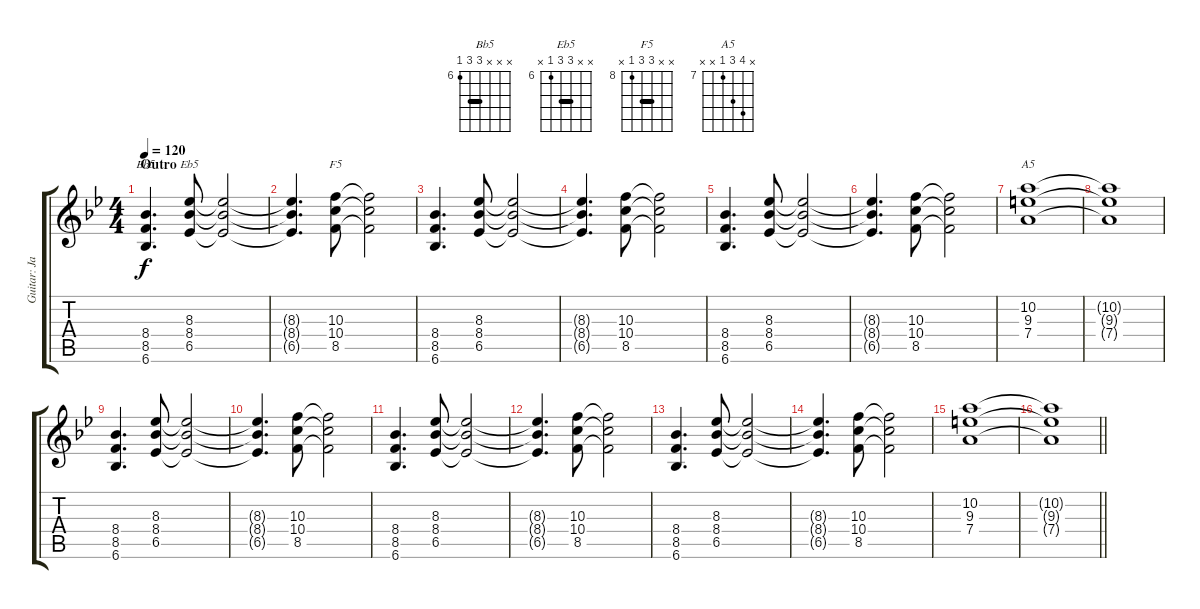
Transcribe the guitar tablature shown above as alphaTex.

\track ("Guitar: Jan" "Guitar: Ja") {instrument distortionguitar}
\staff {score tabs}
\tuning (E4 B3 G3 D3 A2 E2) {hide}
\chord ("Bb5" x x x 8 8 6) {firstfret 6 barre 8}
\chord ("Eb5" x x 8 8 6 x) {firstfret 6 barre 8}
\chord ("F5" x x 10 10 8 x) {firstfret 8 barre 10}
\chord ("A5" x 10 9 7 x x) {firstfret 7}
\ts (4 4)
\section ("" "Outro")
\tempo 120
\clef g2
\ks bb
(8.4 8.5 6.6).4{d ch "Bb5" dy f} (8.3 8.4 6.5).8{ch "Eb5"} (8.3{t} 8.4{t} 6.5{t}).2 |
(8.3{t} 8.4{t} 6.5{t}).4{d} (10.3 10.4 8.5).8{ch "F5"} (10.3{t} 10.4{t} 8.5{t}).2 |
(8.4 8.5 6.6).4{d} (8.3 8.4 6.5).8 (8.3{t} 8.4{t} 6.5{t}).2 |
(8.3{t} 8.4{t} 6.5{t}).4{d} (10.3 10.4 8.5).8 (10.3{t} 10.4{t} 8.5{t}).2 |
(8.4 8.5 6.6).4{d} (8.3 8.4 6.5).8 (8.3{t} 8.4{t} 6.5{t}).2 |
(8.3{t} 8.4{t} 6.5{t}).4{d} (10.3 10.4 8.5).8 (10.3{t} 10.4{t} 8.5{t}).2 |
(10.2 9.3 7.4).1{ch "A5"} |
(10.2{t} 9.3{t} 7.4{t}).1 |
(8.4 8.5 6.6).4{d} (8.3 8.4 6.5).8 (8.3{t} 8.4{t} 6.5{t}).2 |
(8.3{t} 8.4{t} 6.5{t}).4{d} (10.3 10.4 8.5).8 (10.3{t} 10.4{t} 8.5{t}).2 |
(8.4 8.5 6.6).4{d} (8.3 8.4 6.5).8 (8.3{t} 8.4{t} 6.5{t}).2 |
(8.3{t} 8.4{t} 6.5{t}).4{d} (10.3 10.4 8.5).8 (10.3{t} 10.4{t} 8.5{t}).2 |
(8.4 8.5 6.6).4{d} (8.3 8.4 6.5).8 (8.3{t} 8.4{t} 6.5{t}).2 |
(8.3{t} 8.4{t} 6.5{t}).4{d} (10.3 10.4 8.5).8 (10.3{t} 10.4{t} 8.5{t}).2 |
(10.2 9.3 7.4).1 |
\barLineRight lightlight
(10.2{t} 9.3{t} 7.4{t}).1
